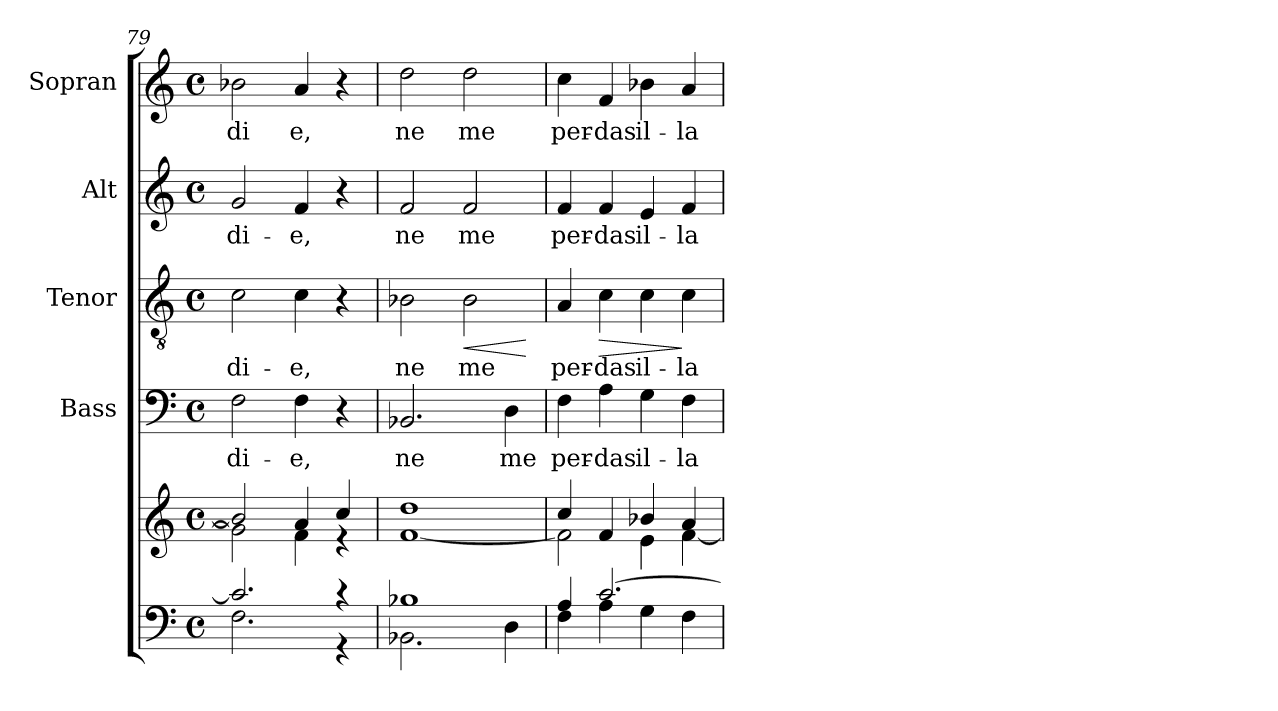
**kern	**kern	**kern	**text	**kern	**text	**dynam	**kern	**text	**kern	**text
*part5	*part5	*part4	*part4	*part3	*part3	*part3	*part2	*part2	*part1	*part1
*staff6	*staff5	*staff4	*staff4	*staff3	*staff3	*staff3	*staff2	*staff2	*staff1	*staff1
*	*	*I"Bass	*	*I"Tenor	*	*	*I"Alt	*	*I"Sopran	*
*	*	*I'B.	*	*I'T.	*	*	*I'A.	*	*I'S.	*
*clefF4	*clefG2	*clefF4	*	*clefGv2	*	*	*clefG2	*	*clefG2	*
*k[]	*k[]	*k[]	*	*k[]	*	*	*k[]	*	*k[]	*
*C:	*C:	*C:	*	*C:	*	*	*C:	*	*C:	*
*M4/4	*M4/4	*M4/4	*	*M4/4	*	*	*M4/4	*	*M4/4	*
*met(c)	*met(c)	*met(c)	*	*met(c)	*	*	*met(c)	*	*met(c)	*
=79	=79	=79	=79	=79	=79	=79	=79	=79	=79	=79
*^	*^	*	*	*	*	*	*	*	*	*
!	!	!	!	!	!LO:LY:b	!	!LO:LY:b	!	!	!LO:LY:b	!	!LO:LY:b
2.c/]	2.F\	2b-/]	2g\]	2F\	di-	2c\	di-	.	2g/	di-	2b-X\	di
!	!	!	!	!	!LO:LY:b	!	!LO:LY:b	!	!	!LO:LY:b	!	!LO:LY:b
.	.	4a/	4f\	4F\	-e,	4c\	-e,	.	4f/	-e,	4a/	e,
4r	4r	4cc/	4re	4r	.	4r	.	.	4r	.	4r	.
=80	=80	=80	=80	=80	=80	=80	=80	=80	=80	=80	=80	=80
!	!	!	!	!	!LO:LY:b	!	!LO:LY:b	!	!	!LO:LY:b	!	!LO:LY:b
1B-X	2.BB-X\	1dd	[<1f	2.BB-X/	ne	2B-X\	ne	.	2f/	ne	2dd\	ne
!	!	!	!	!	!	!	!LO:LY:b	!LO:HP:b	!	!LO:LY:b	!	!LO:LY:b
.	.	.	.	.	.	2B-\	me	<	2f/	me	2dd\	me
!	!	!	!	!	!LO:LY:b	!	!	!	!	!	!	!
.	4D\	.	.	4D\	me	.	.	.	.	.	.	.
*v	*v	*	*	*	*	*	*	*	*	*	*	*
*	*v	*v	*	*	*	*	*	*	*	*	*
.	.	.	.	.	.	[	.	.	.	.
=81	=81	=81	=81	=81	=81	=81	=81	=81	=81	=81
*^	*^	*	*	*	*	*	*	*	*	*
!	!	!	!	!	!LO:LY:b	!	!LO:LY:b	!	!	!LO:LY:b	!	!LO:LY:b
4A/	4F\	4cc/	2f\]	4F\	per-	4A/	per-	.	4f/	per-	4cc\	per-
!	!	!	!	!	!LO:LY:b	!	!LO:LY:b	!LO:HP:b	!	!LO:LY:b	!	!LO:LY:b
[>2.c/	4A\	4f/	.	4A\	-das	4c\	-das	>	4f/	-das	4f/	-das
!	!	!	!	!	!LO:LY:b	!	!LO:LY:b	!	!	!LO:LY:b	!	!LO:LY:b
.	4G\	4b-X/	4e\	4G\	il-	4c\	il-	.	4e/	il-	4b-X\	il-
!	!	!	!	!	!LO:LY:b	!	!LO:LY:b	!	!	!LO:LY:b	!	!LO:LY:b
.	4F\	4a/	[<4f\	4F\	-la	4c\	-la	]	4f/	-la	4a/	-la
*v	*v	*	*	*	*	*	*	*	*	*	*	*
*	*v	*v	*	*	*	*	*	*	*	*	*
=	=	=	=	=	=	=	=	=	=	=
*-	*-	*-	*-	*-	*-	*-	*-	*-	*-	*-
